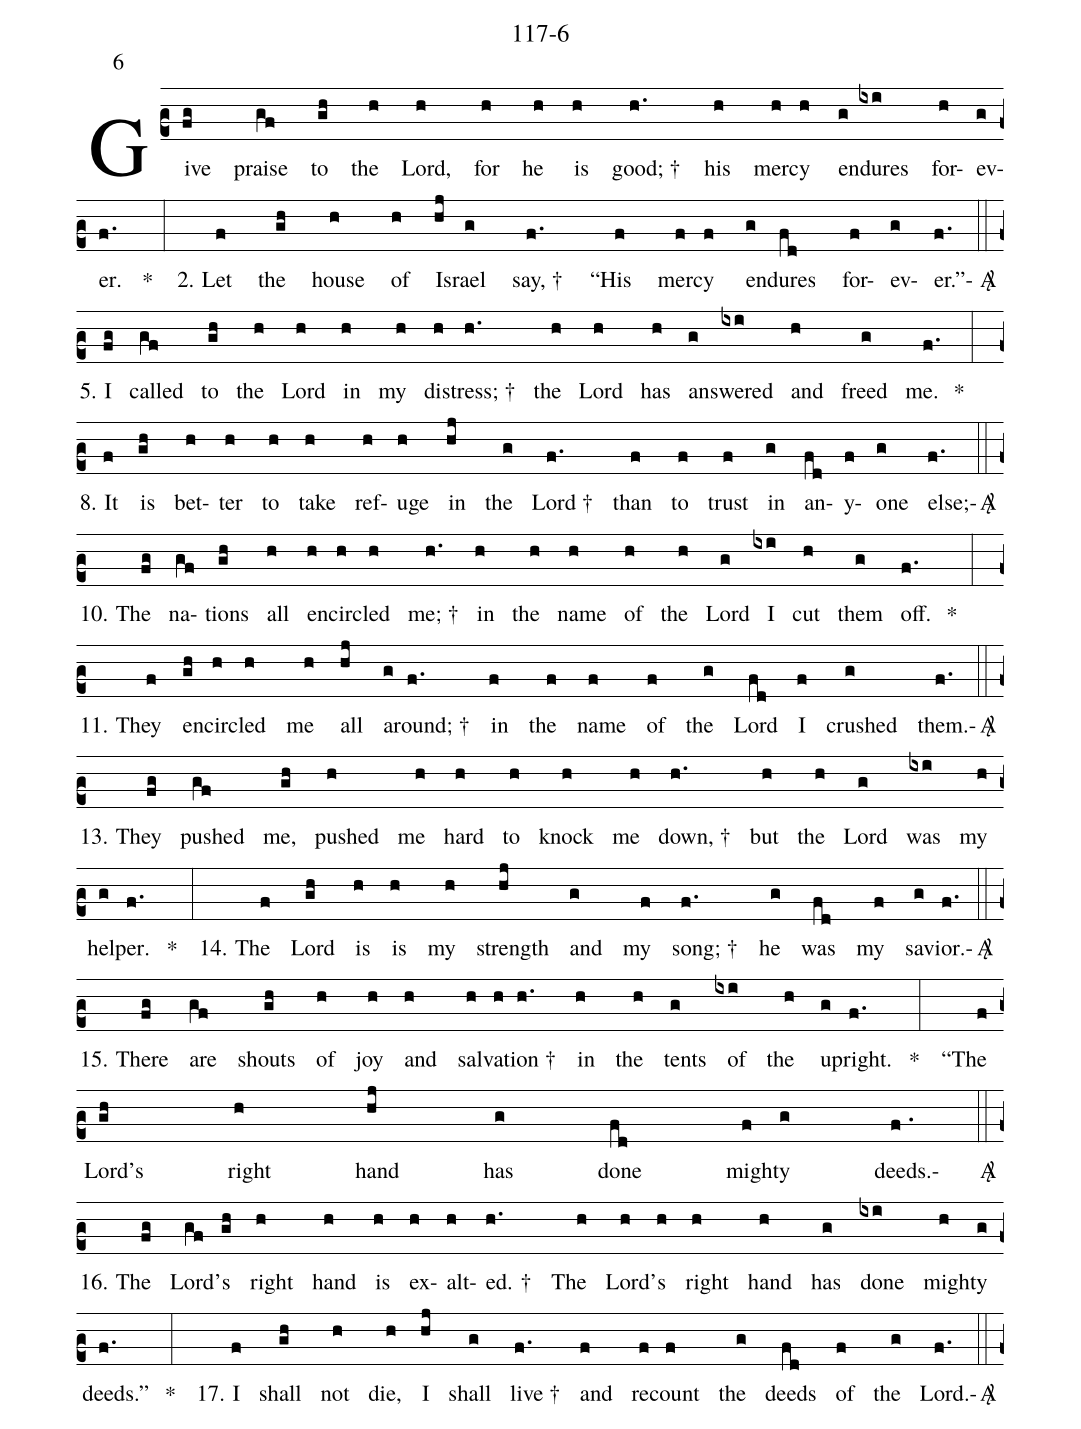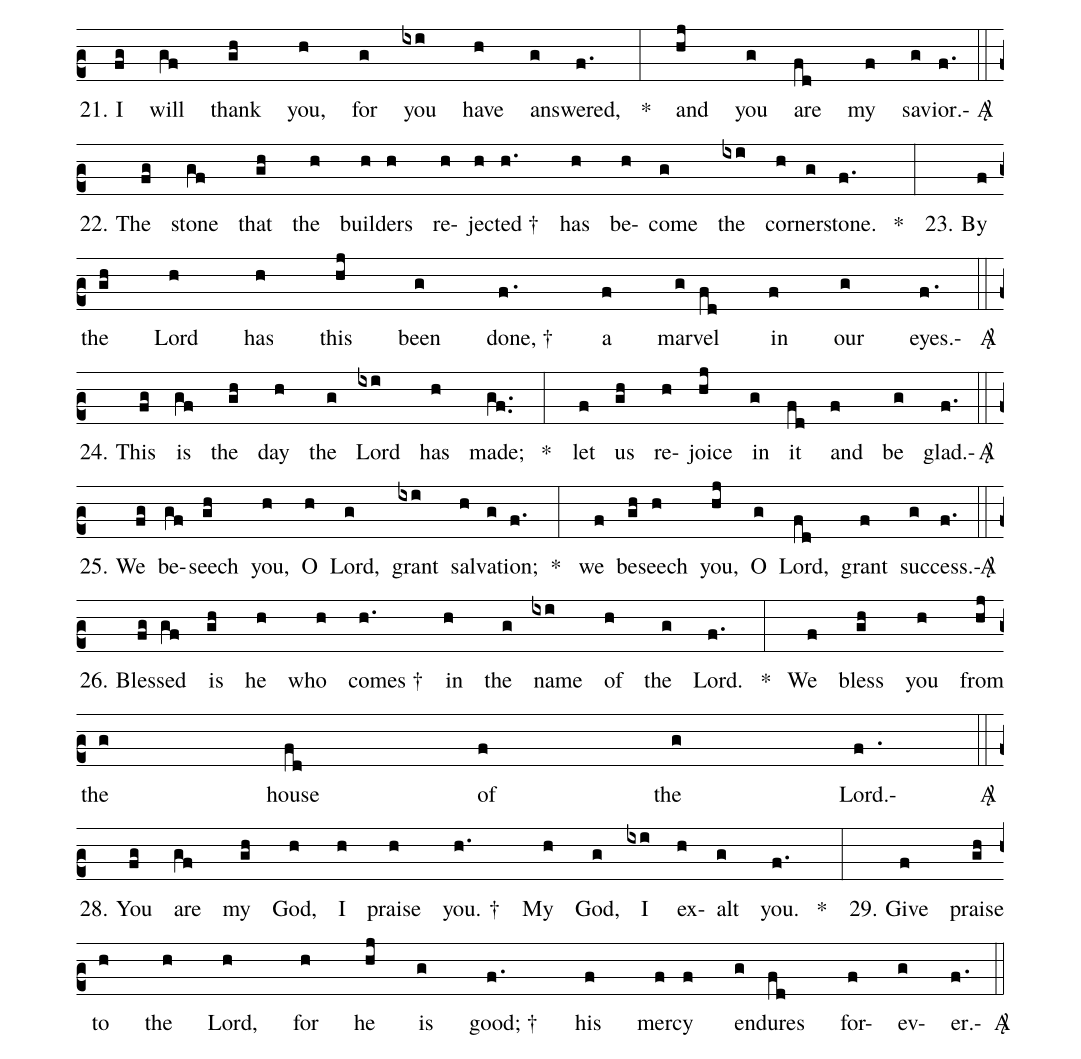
name: 117-6;
annotation: 6;
%%
(c2)Give(fg) praise(gf) to(gh) the(h) Lord,(h) for(h) he(h) is(h) good; †(h.) his(h) mer(h)cy(h) en(g)dures(ixi) for(h)ev(g)er.(f.) * (:) 2. Let(f) the(gh) house(h) of(h) Is(hj)rael(g) say, †(f.) “His(f) mer(f)cy(f) en(g)dures(fd) for(f)ev(g)er.”(f.)<sp>A/</sp> (::) (z)
5. I(fg) called(gf) to(gh) the(h) Lord(h) in(h) my(h) dis(h)tress; †(h.) the(h) Lord(h) has(h) an(g)swered(ixi) and(h) freed(g) me.(f.) * (:) 8. It(f) is(gh) bet(h)ter(h) to(h) take(h) ref(h)uge(h) in(hj) the(g) Lord †(f.) than(f) to(f) trust(f) in(g) an(fd)y(f)one(g) else;(f.)<sp>A/</sp> (::) (z)
10. The(fg) na(gf)tions(gh) all(h) en(h)cir(h)cled(h) me; †(h.) in(h) the(h) name(h) of(h) the(h) Lord(g) I(ixi) cut(h) them(g) off.(f.) * (:) 11. They(f) en(gh)cir(h)cled(h) me(h) all(hj) a(g)round; †(f.) in(f) the(f) name(f) of(f) the(g) Lord(fd) I(f) crushed(g) them.(f.)<sp>A/</sp> (::) (z)
13. They(fg) pushed(gf) me,(gh) pushed(h) me(h) hard(h) to(h) knock(h) me(h) down, †(h.) but(h) the(h) Lord(g) was(ixi) my(h) help(g)er.(f.) * (:) 14. The(f) Lord(gh) is(h) is(h) my(h) strength(hj) and(g) my(f) song; †(f.) he(g) was(fd) my(f) sav(g)ior.(f.)<sp>A/</sp> (::) (z)
15. There(fg) are(gf) shouts(gh) of(h) joy(h) and(h) sal(h)va(h)tion †(h.) in(h) the(h) tents(g) of(ixi) the(h) up(g)right.(f.) * (:) “The(f) Lord’s(gh) right(h) hand(hj) has(g) done(fd) might(f)y(g) deeds.(f.)<sp>A/</sp> (::) (z)
16. The(fg) Lord’(gf)s(gh) right(h) hand(h) is(h) ex(h)alt(h)ed. †(h.) The(h) Lord’(h)s(h) right(h) hand(h) has(g) done(ixi) might(h)y(g) deeds.”(f.) * (:) 17. I(f) shall(gh) not(h) die,(h) I(hj) shall(g) live †(f.) and(f) re(f)count(f) the(g) deeds(fd) of(f) the(g) Lord.(f.)<sp>A/</sp> (::) (z)
21. I(fg) will(gf) thank(gh) you,(h) for(g) you(ixi) have(h) an(g)swered,(f.) * (:) and(hj) you(g) are(fd) my(f) sav(g)ior.(f.)<sp>A/</sp> (::) (z)
22. The(fg) stone(gf) that(gh) the(h) build(h)ers(h) re(h)ject(h)ed †(h.) has(h) be(h)come(g) the(ixi) cor(h)ner(g)stone.(f.) * (:) 23. By(f) the(gh) Lord(h) has(h) this(hj) been(g) done, †(f.) a(f) mar(g)vel(fd) in(f) our(g) eyes.(f.)<sp>A/</sp> (::) (z)
24. This(fg) is(gf) the(gh) day(h) the(g) Lord(ixi) has(h) made;(gf..) * (:) let(f) us(gh) re(h)joice(hj) in(g) it(fd) and(f) be(g) glad.(f.)<sp>A/</sp> (::) (z)
25. We(fg) be(gf)seech(gh) you,(h) O(h) Lord,(g) grant(ixi) sal(h)va(g)tion;(f.) * (:) we(f) be(gh)seech(h) you,(hj) O(g) Lord,(fd) grant(f) suc(g)cess.(f.)<sp>A/</sp> (::) (z)
26. Bles(fg)sed(gf) is(gh) he(h) who(h) comes †(h.) in(h) the(g) name(ixi) of(h) the(g) Lord.(f.) *(:)  We(f) bless(gh) you(h) from(hj) the(g) house(fd) of(f) the(g) Lord.(f.)<sp>A/</sp> (::) (z)
28. You(fg) are(gf) my(gh) God,(h) I(h) praise(h) you. †(h.) My(h) God,(g) I(ixi) ex(h)alt(g) you.(f.) * (:) 29. Give(f) praise(gh) to(h) the(h) Lord,(h) for(h) he(hj) is(g) good; †(f.) his(f) mer(f)cy(f) en(g)dures(fd) for(f)ev(g)er.(f.)<sp>A/</sp> (::) (z)
